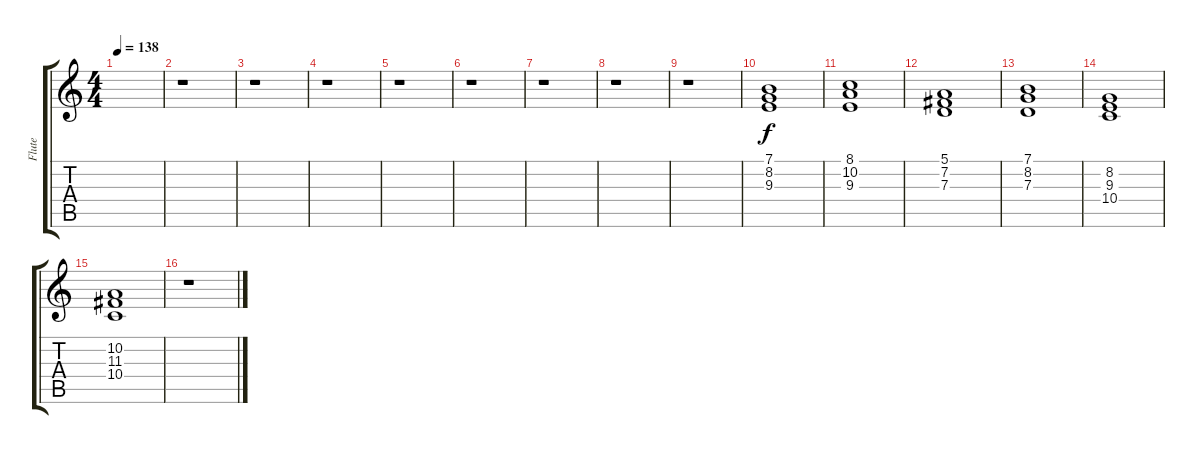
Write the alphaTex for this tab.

\track ("Flute" "Flute") {instrument flute}
\staff {score tabs}
\tuning (E4 B3 G3 D3 A2 E2) {hide}
\ts (4 4)
\tempo 138
\clef g2
\ks c
|
r.1 |
r.1 |
r.1 |
r.1 |
r.1 |
r.1 |
r.1 |
r.1 |
(7.1 8.2 9.3).1 |
(8.1 10.2 9.3).1 |
(5.1 7.2 7.3).1 |
(7.1 8.2 7.3).1 |
(8.2 9.3 10.4).1 |
(10.2 11.3 10.4).1 |
r.1
